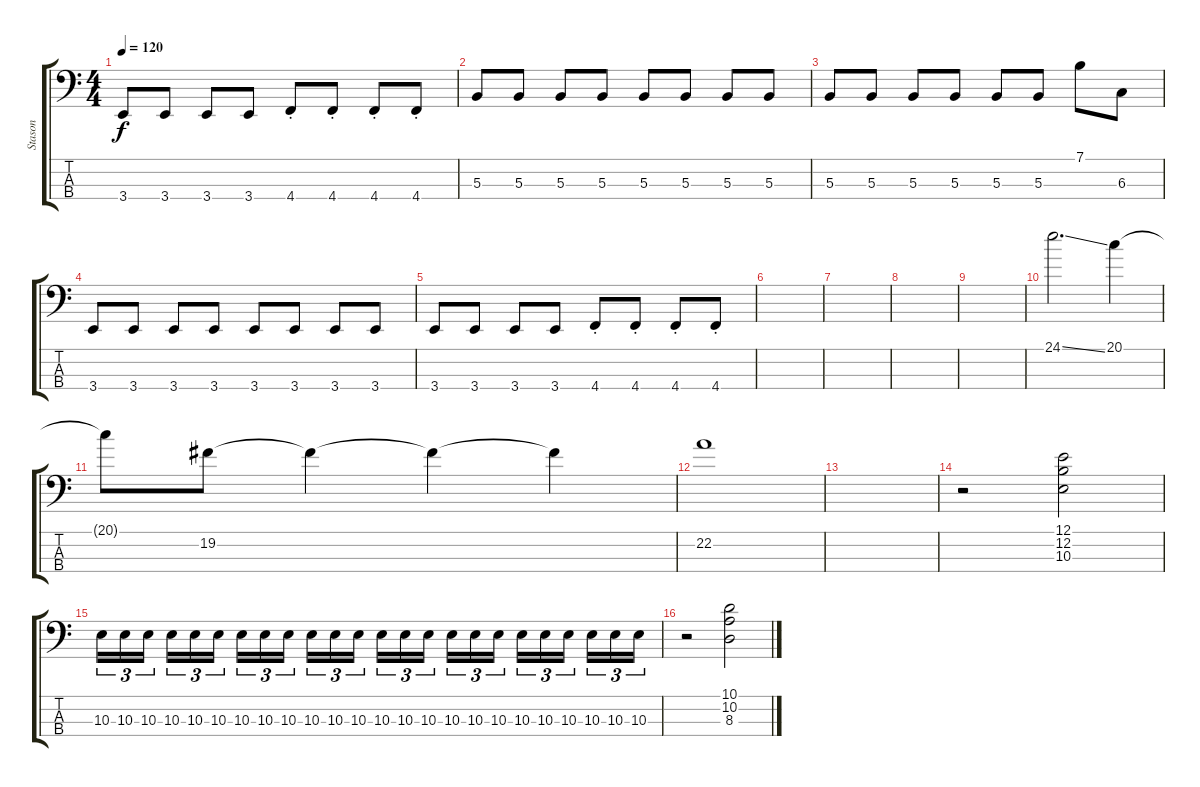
\track ("Stason" "Stason") {instrument electricbassfinger}
\staff {score tabs}
\tuning (E2 B1 Gb1 Db1) {hide}
\ts (4 4)
\tempo 120
\clef f4
\ks c
3.4.8{dy f} 3.4.8 3.4.8 3.4.8 4.4{st}.8 4.4{st}.8 4.4{st}.8 4.4{st}.8 |
5.3.8 5.3.8 5.3.8 5.3.8 5.3.8 5.3.8 5.3.8 5.3.8 |
5.3.8 5.3.8 5.3.8 5.3.8 5.3.8 5.3.8 7.1.8 6.3.8 |
3.4.8 3.4.8 3.4.8 3.4.8 3.4.8 3.4.8 3.4.8 3.4.8 |
3.4.8 3.4.8 3.4.8 3.4.8 4.4{st}.8 4.4{st}.8 4.4{st}.8 4.4{st}.8 |
|
|
|
|
24.1{ss}.2{d} 20.1.4 |
20.1{t}.8 19.2.8 19.2{t}.4 19.2{t}.4 19.2{t}.4 |
22.2.1 |
|
r.2 (12.1 12.2 10.3).2 |
10.3.16{tu (3 2)} 10.3.16{tu (3 2)} 10.3.16{tu (3 2) beam splitsecondary} 10.3.16{tu (3 2)} 10.3.16{tu (3 2)} 10.3.16{tu (3 2)} 10.3.16{tu (3 2)} 10.3.16{tu (3 2)} 10.3.16{tu (3 2) beam splitsecondary} 10.3.16{tu (3 2)} 10.3.16{tu (3 2)} 10.3.16{tu (3 2)} 10.3.16{tu (3 2)} 10.3.16{tu (3 2)} 10.3.16{tu (3 2) beam splitsecondary} 10.3.16{tu (3 2)} 10.3.16{tu (3 2)} 10.3.16{tu (3 2)} 10.3.16{tu (3 2)} 10.3.16{tu (3 2)} 10.3.16{tu (3 2) beam splitsecondary} 10.3.16{tu (3 2)} 10.3.16{tu (3 2)} 10.3.16{tu (3 2)} |
r.2 (10.1 10.2 8.3).2
